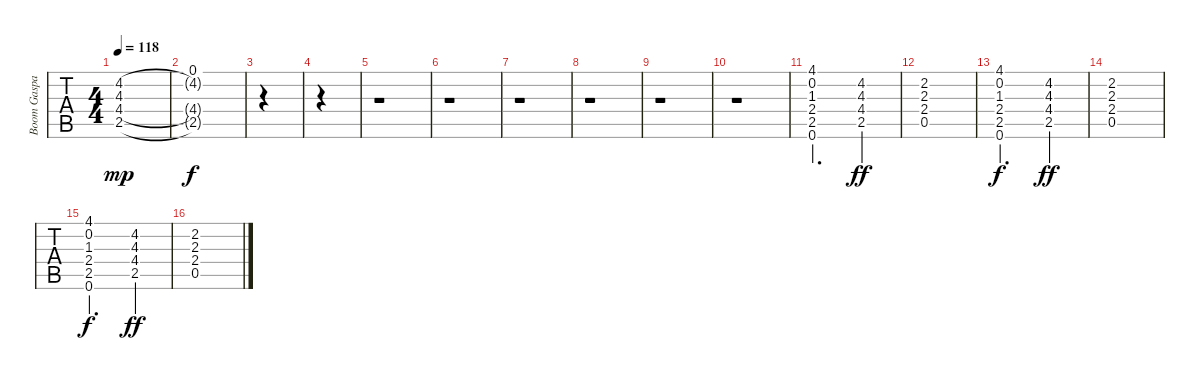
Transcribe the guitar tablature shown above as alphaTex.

\track ("Boom Gaspar" "Boom Gaspa") {instrument brightacousticpiano}
\staff {tabs}
\tuning (E4 B3 G3 D3 A2 E2) {hide}
\ts (4 4)
\tempo 118
\clef g2
\ks c
(4.2 4.3 4.4 2.5).1{dy mp} |
(0.1 4.2{t} 4.4{t} 2.5{t}).1{dy f} |
|
|
r.1 |
r.1 |
r.1 |
r.1 |
r.1 |
r.1 |
(4.1 0.2 1.3 2.4 2.5 0.6).2{d} (4.2 4.3 4.4 2.5).4{dy ff} |
(2.2 2.3 2.4 0.5).1 |
(4.1 0.2 1.3 2.4 2.5 0.6).2{d dy f} (4.2 4.3 4.4 2.5).4{dy ff} |
(2.2 2.3 2.4 0.5).1 |
(4.1 0.2 1.3 2.4 2.5 0.6).2{d dy f} (4.2 4.3 4.4 2.5).4{dy ff} |
(2.2 2.3 2.4 0.5).1
